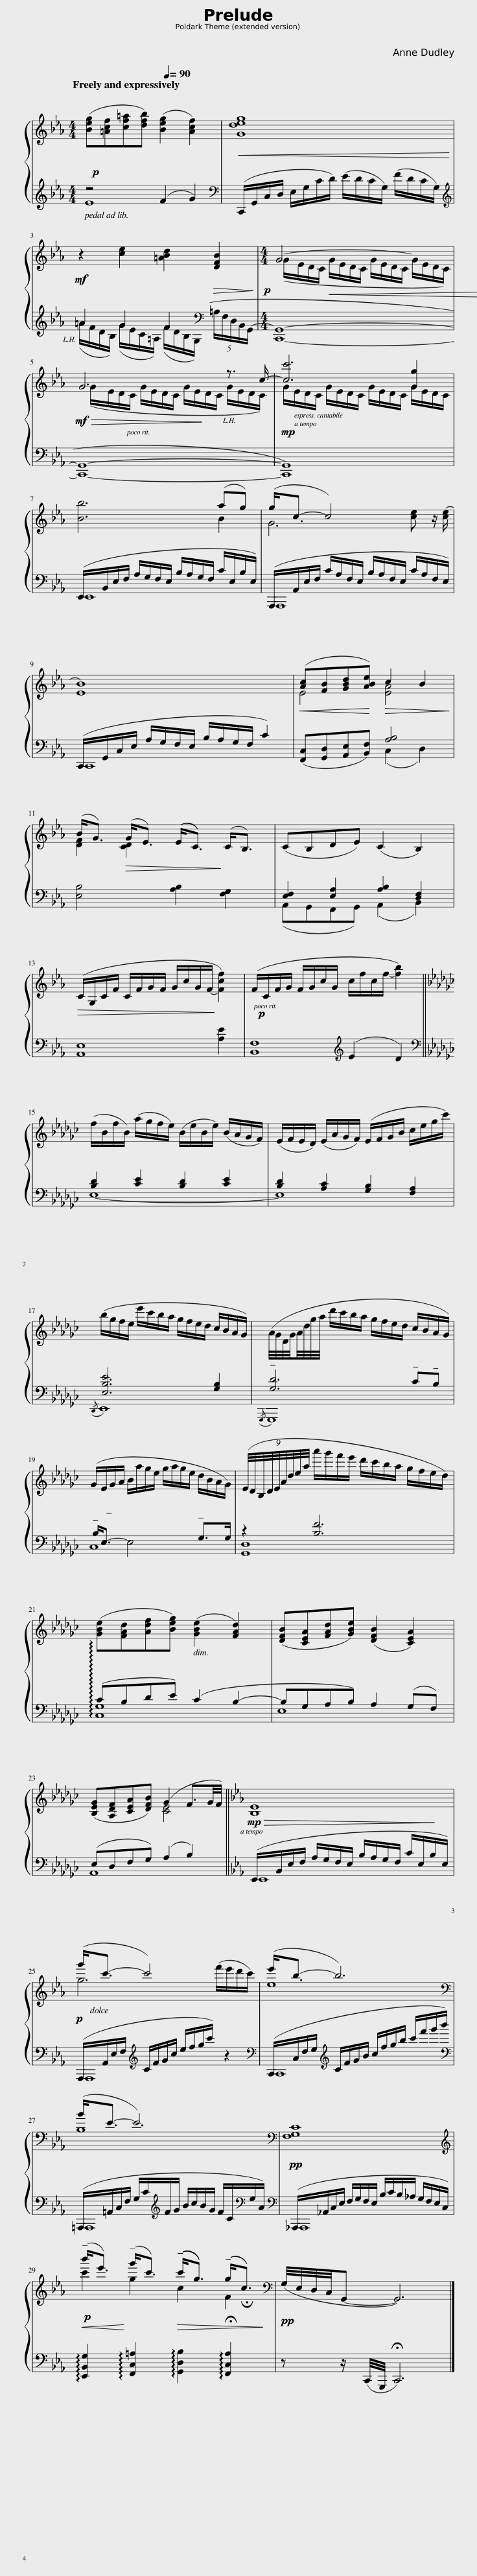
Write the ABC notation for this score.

X:1
%%score { ( 1 4 ) | ( 2 3 ) }
L:1/8
Q:1/4=90
M:4/4
I:linebreak $
K:Eb
V:1 treble
V:4 treble
V:2 treble
V:3 treble
V:1
 ([Beg][=Acf][cf=a][dfb]) ([Beg]2 [Acf]2) |!<(! [Gdeg]8!<)! |$!mf! z2 [ce]2 [=ABd]2 [DFB]2 |[M:4/4] G4- x4 |$!mf!!>(! G6 z3/2 c/-!>)! | %5
 [cc']6 [Gg]2 |$ [Bb]6 B2 | G6 [ce] z/ ([ce]/ |$ [EB]8) |!<(! ([Ac][FB][GBd][ABe])!<)!!>(! c2 B2!>)! |$ %10
 [DF]2!>(! [CD]2 x4!>)! | (CB,DE) (C2 B,2) |$!>(! (C/G,/C/F/ C/F/G/F/ G/c/G/F/- [Fcf]2)!>)! | (F/C/F/G/ F/G/c/G/ c/f/c/f/- [fb]2) ||$[K:Gb] (f/B/f/B/) (a/g/f/e/) (B/e/B/e/) (B/A/G/F/) | %15
 (E/F/E/D/) (E/A/G/F/) (E/F/G/B/ c/e/g/c'/) |$ (b/g/f/e/ e'/c'/b/a/ g/f/e/d/ c/B/A/G/) | (A/4G/4D/4G/4A/4d/4g/4a/4 d'/c'/b/a/ g/f/e/d/ c/B/A/G/) |$ (G/E/G/A/ B/a/g/e/ g/a/g/e/ d/B/A/G/) | (9:8:9(E/4D/4B,/4D/4E/4A/4d/4e/4a/4 a'/g'/f'/e'/ d'/c'/b/a/ g/f/e/d/) |$ %20
 ([GBe][FAd][Adf][Beg]) ([GBe]2 [FAd]2) | ([DFB][CEA][FAd][GBe]) ([DFB]2 [CEA]2) |$ ([B,EG][A,DF][CEA][DFB]) (G2 F3/2G/4F/4) ||[K:Eb]!mp!!>(! [B,E]8!>)! |$!p! g6 (f'/e'/d'/c'/) | %25
 e8 |$[K:bass] B,8 |[K:bass]!pp! [F,G,C]8 |$[K:treble]!p! c'2 g2 c2 F2 |[K:bass]!pp! (G,/4E,/4D,/4C,/4G,,- G,,6) |] %30
V:2
!p! E8 |[K:bass] (C,,/G,,/C,/D,/ E,/G,/C/D/) (E/D/C/G,/) (F/D/C/G,/) |$[K:treble] =A2 G2 F2[K:bass]!>(! (5:4:5(=A,/F,/D,/B,,/G,,/-!>)! |[M:4/4]!p! [C,,G,,]8- |$ [C,,G,,]8- | %5
!mp! [C,,G,,]8) |$ E,,8 | A,,,8 |$ C,,8 | ([F,,C,][G,,D,][A,,E,][B,,F,]) (C,2 D,2) |$ %10
 [E,B,]4 [A,B,]2 [F,G,]2 | (A,,G,,F,,G,,) (A,,2 B,,2) |$ [A,,E,]8 |!p! [B,,F,]8[K:treble] ||$[K:Gb][K:bass] E,8- | %15
 E,8 |${/D,,} E,,8 |{/G,,,} G,,,8 |$ C,8 | [G,,D,]8 |$ %20
 !arpeggio![C,G,]8 | E,8 |$ A,,8 ||[K:Eb] E,,8 |$ A,,,8[K:treble] | %25
[K:bass] C,,8[K:treble] |$[K:bass] =A,,,8[K:treble][K:bass] |[K:bass] A,,,8 |$!<(! !arpeggio![E,,B,,G,]2 !arpeggio![F,,C,=A,]2!>(! !arpeggio![G,,D,B,]2 !arpeggio!!fermata![F,,C,A,]2!<)!!>)! | z z/ (C,,/4G,,,/4 !fermata!C,,6) |] %30
V:3
 z4 (F2 G2) |[K:bass] x8 |$[K:treble] (=A/F/D/B,/) (G/E/C/=A,/) (F/D/B,/G,/)[K:bass] x2 |[M:4/4] x8 |$ x8 | %5
 x8 |$ (E,,/B,,/E,/F,/ A,/G,/F,/E,/ B,/A,/G,/F,/ C/E,/B,/E,/) | (A,,,/A,,/E,/F,/ C/A,/F,/E,/ B,/A,/F,/E,/ C/A,/F,/E,/) |$ (C,,/G,,/C,/E,/ A,/G,/F,/E,/ B,/A,/G,/F,/ C2) | x4 [A,B,]4 |$ %10
 x8 | [E,F,]2 [E,A,]2 [A,B,]2 [D,F,]2 |$ x6 [A,E]2 | x4[K:treble] (E2 D2) ||$[K:Gb][K:bass] [B,D]2 [CE]2 [B,D]2 [CE]2 | %15
 [B,D]2 [A,C]2 [G,B,]2 [F,A,]2 |$ [E,B,E]6 [G,B,]2 | !tenuto![G,D]6 !tenuto!C!tenuto!B, |$ !tenuto!B,<!tenuto!E,- E,4 !tenuto!G,>G, | z2 [B,F]6 |$ %20
 (CB,DE) (C2 B,2- | B,G,A,B,) A,2 (G,F,) |$ (E,D,F,G,) (A,2 B,2) ||[K:Eb] (E,,/B,,/E,/F,/ A,/G,/F,/E,/ B,/A,/G,/F,/ C/E,/B,/E,/) |$ (A,,,/A,,/E,/F,/[K:treble] C/F/G/c/ e/f/g/c'/) z2 | %25
[K:bass] (C,,/C,/F,/G,/[K:treble] C/F/G/B/ c/f/g/b/ c'/f'/g'/b'/) |$[K:bass] (=A,,,/=A,,/C,/F,/ G,/C/[K:treble]F/G/ B/c/B/G/ F/C/[K:bass]G,/C,/) |[K:bass] (_A,,,/_A,,/C,/E,/ F,/G,/F,/E,/ B,/C/B,/_A,/ G,/F,/E,/C,/) |$ x8 | x8 |] %30
V:4
 x8 | x8 |$ x8 |[M:4/4] (G/E/D/C/!<(! G/E/D/C/ G/E/D/C/ G/E/D/C/)!<)! |$ (G/E/D/C/ G/E/D/C/ G/E/D/C/ G/E/D/C/) | %5
 G/E/D/C/ G/E/D/C/ G/E/D/C/ G/E/D/C/ |$ x6 (ag) | (g<c- c4) x2 |$ x8 | E4 [EA]4 |$ %10
 (B<G) (G<E) ((E<C)) (C<B,) | x8 |$ x8 | x8 ||$[K:Gb] x8 | %15
 x8 |$ x8 | x8 |$ x8 | x8 |$ %20
 x8 | x8 |$ x4 [CE]4 ||[K:Eb] x8 |$ (g'<c'- c'4) x2 | %25
 (e'<b- b6) |$[K:bass] (B<E- E6) |[K:bass] x8 |$[K:treble] (!tenuto!b'<e') (!tenuto!g'<c') (((!tenuto!c'<g))) ((!tenuto!g<!fermata!c)) |[K:bass] x8 |] %30
